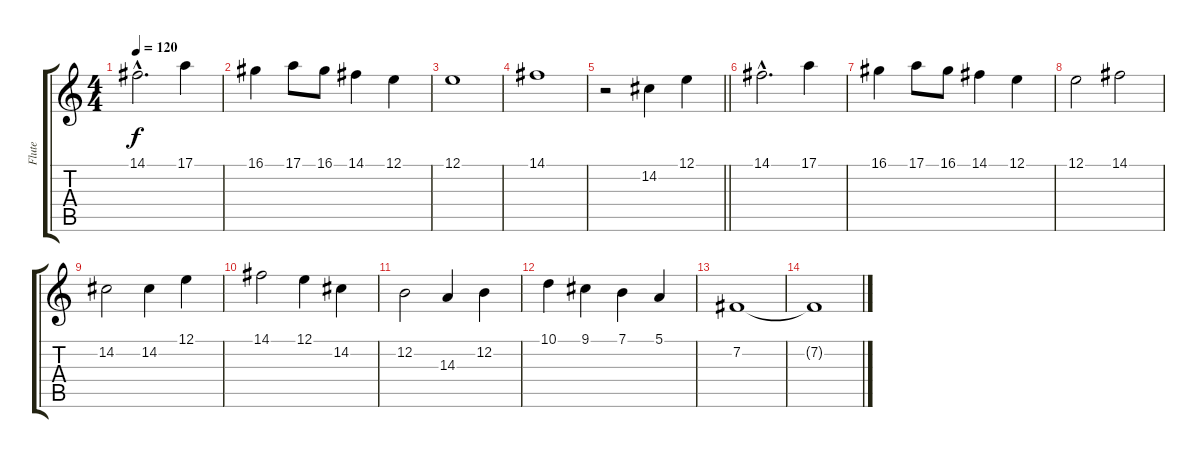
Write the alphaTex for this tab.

\track ("Flute" "Flute") {instrument flute}
\staff {score tabs}
\tuning (E4 B3 G3 D3 A2 E2) {hide}
\ts (4 4)
\tempo 120
\clef g2
\ks c
14.1{hac}.2{d dy f} 17.1.4 |
16.1.4 17.1.8 16.1.8 14.1.4 12.1.4 |
12.1.1 |
14.1.1 |
\barLineRight lightlight
r.2 14.2.4 12.1.4 |
14.1{hac}.2{d} 17.1.4 |
16.1.4 17.1.8 16.1.8 14.1.4 12.1.4 |
12.1.2 14.1.2 |
14.2.2 14.2.4 12.1.4 |
14.1.2 12.1.4 14.2.4 |
12.2.2 14.3.4 12.2.4 |
10.1.4 9.1.4 7.1.4 5.1.4 |
7.2.1 |
7.2{t}.1
